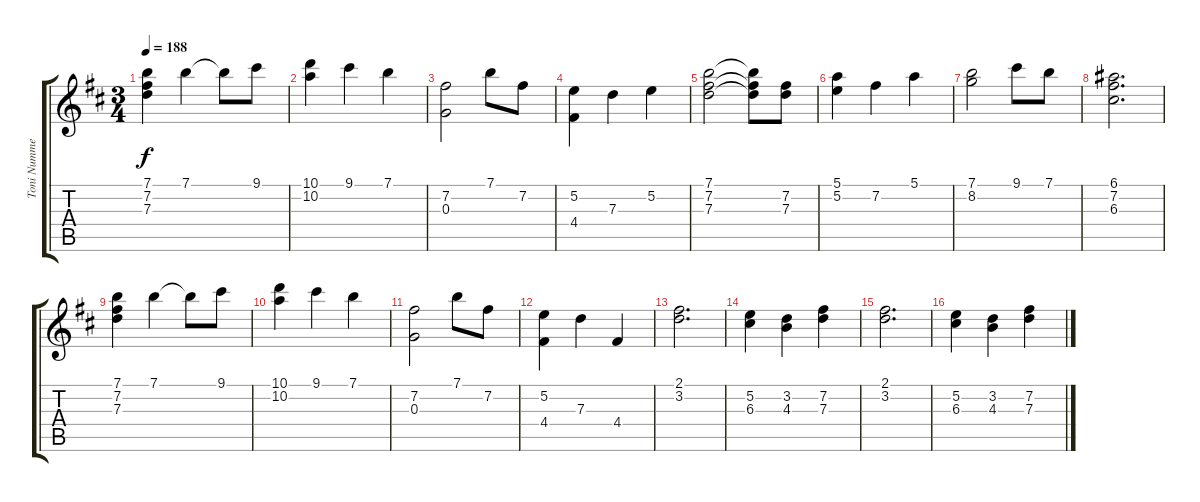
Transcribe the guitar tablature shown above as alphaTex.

\track ("Toni Nummelin (piano)" "Toni Numme") {instrument acousticgrandpiano}
\staff {score tabs}
\tuning (E5 B4 G4 D4 A3 E3) {hide}
\ts (3 4)
\tempo 188
\clef g2
\ks bminor
(7.1 7.2 7.3).4{dy f} 7.1.4 7.1{t}.8 9.1.8 |
(10.1 10.2).4 9.1.4 7.1.4 |
(7.2 0.3).2 7.1.8 7.2.8 |
(5.2 4.4).4 7.3.4 5.2.4 |
(7.1 7.2 7.3).2 (7.1{t} 7.2{t} 7.3{t}).8 (7.2 7.3).8 |
(5.1 5.2).4 7.2.4 5.1.4 |
(7.1 8.2).2 9.1.8 7.1.8 |
(6.1 7.2 6.3).2{d} |
(7.1 7.2 7.3).4 7.1.4 7.1{t}.8 9.1.8 |
(10.1 10.2).4 9.1.4 7.1.4 |
(7.2 0.3).2 7.1.8 7.2.8 |
(5.2 4.4).4 7.3.4 4.4.4 |
(2.1 3.2).2{d} |
(5.2 6.3).4 (3.2 4.3).4 (7.2 7.3).4 |
(2.1 3.2).2{d} |
(5.2 6.3).4 (3.2 4.3).4 (7.2 7.3).4
